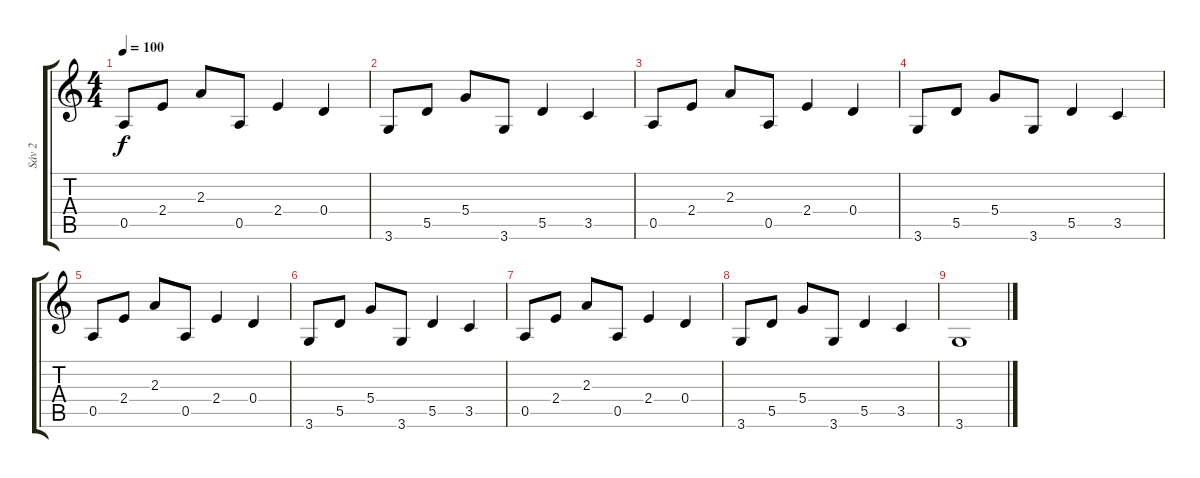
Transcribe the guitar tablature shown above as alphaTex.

\track ("Sáv 2" "Sáv 2") {instrument acousticguitarnylon}
\staff {score tabs}
\tuning (E4 B3 G3 D3 A2 E2) {hide}
\ts (4 4)
\tempo 100
\clef g2
\ks c
0.5.8{dy f} 2.4.8 2.3.8 0.5.8 2.4.4 0.4.4 |
3.6.8 5.5.8 5.4.8 3.6.8 5.5.4 3.5.4 |
0.5.8 2.4.8 2.3.8 0.5.8 2.4.4 0.4.4 |
3.6.8 5.5.8 5.4.8 3.6.8 5.5.4 3.5.4 |
0.5.8 2.4.8 2.3.8 0.5.8 2.4.4 0.4.4 |
3.6.8 5.5.8 5.4.8 3.6.8 5.5.4 3.5.4 |
0.5.8 2.4.8 2.3.8 0.5.8 2.4.4 0.4.4 |
3.6.8 5.5.8 5.4.8 3.6.8 5.5.4 3.5.4 |
3.6.1
